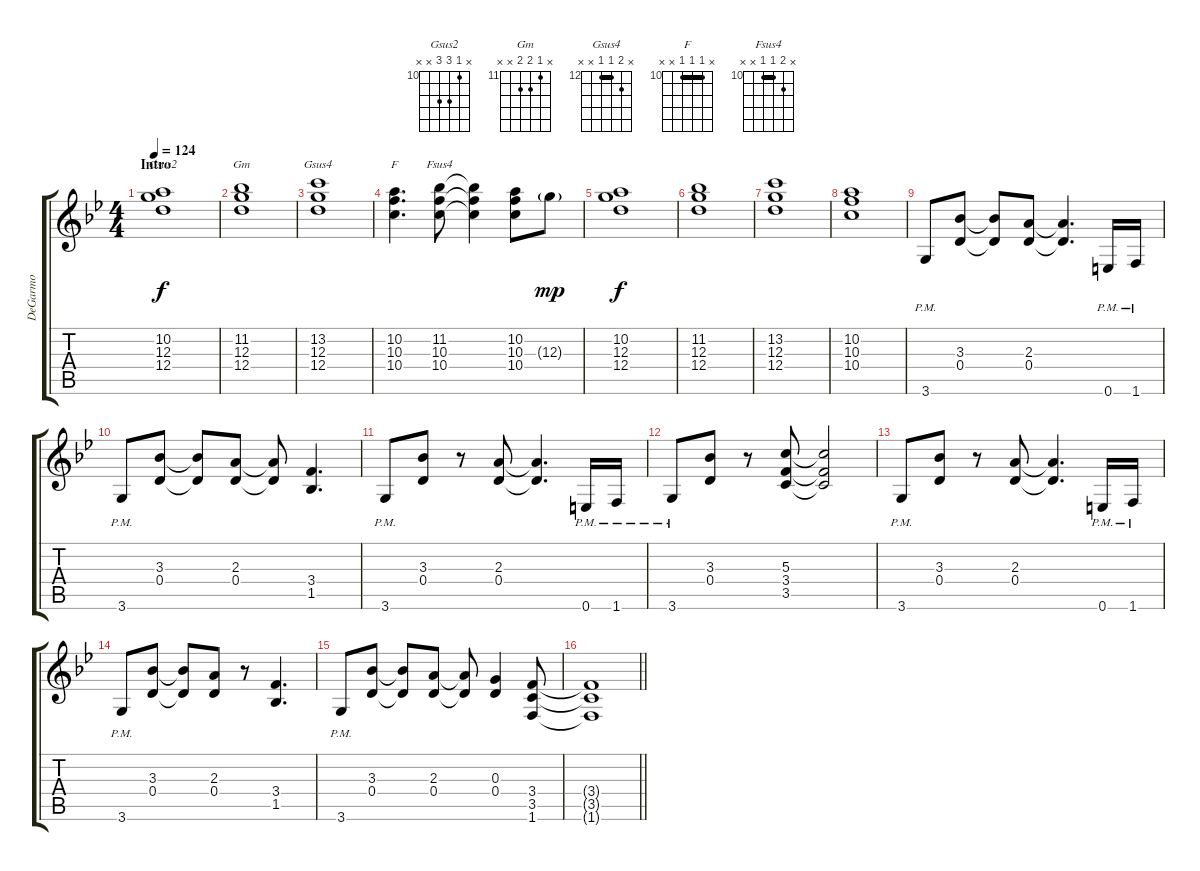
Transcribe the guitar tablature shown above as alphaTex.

\track ("DeGarmo" "DeGarmo") {instrument distortionguitar}
\staff {score tabs}
\tuning (E4 B3 G3 D3 A2 E2) {hide}
\chord ("Gsus2" x 10 12 12 x x) {firstfret 10}
\chord ("Gm" x 11 12 12 x x) {firstfret 11}
\chord ("Gsus4" x 13 12 12 x x) {firstfret 12 barre 12}
\chord ("F" x 10 10 10 x x) {firstfret 10 barre 10}
\chord ("Fsus4" x 11 10 10 x x) {firstfret 10 barre 10}
\ts (4 4)
\section ("" "Intro")
\tempo 124
\clef g2
\ks gminor
(10.2 12.3 12.4).1{ch "Gsus2" dy f instrument distortionguitar} |
(11.2 12.3 12.4).1{ch "Gm"} |
(13.2 12.3 12.4).1{ch "Gsus4"} |
(10.2 10.3 10.4).4{d ch "F"} (11.2 10.3 10.4).8{ch "Fsus4"} (11.2{t} 10.3{t} 10.4{t}).4 (10.2 10.3 10.4).8 12.3{g}.8{dy mp} |
(10.2 12.3 12.4).1{dy f} |
(11.2 12.3 12.4).1 |
(13.2 12.3 12.4).1 |
(10.2 10.3 10.4).1 |
3.6{pm}.8 (3.3 0.4).8 (3.3{t} 0.4{t}).8 (2.3 0.4).8 (2.3{t} 0.4{t}).4{d} 0.6{pm}.16 1.6{pm}.16 |
3.6{pm}.8 (3.3 0.4).8 (3.3{t} 0.4{t}).8 (2.3 0.4).8 (2.3{t} 0.4{t}).8 (3.4 1.5).4{d} |
3.6{pm}.8 (3.3 0.4).8 r.8 (2.3 0.4).8 (2.3{t} 0.4{t}).4{d} 0.6{pm}.16 1.6{pm}.16 |
3.6{pm}.8 (3.3 0.4).8 r.8 (5.3 3.4 3.5).8 (5.3{t} 3.4{t} 3.5{t}).2 |
3.6{pm}.8 (3.3 0.4).8 r.8 (2.3 0.4).8 (2.3{t} 0.4{t}).4{d} 0.6{pm}.16 1.6{pm}.16 |
3.6{pm}.8 (3.3 0.4).8 (3.3{t} 0.4{t}).8 (2.3 0.4).8 r.8 (3.4 1.5).4{d} |
3.6{pm}.8 (3.3 0.4).8 (3.3{t} 0.4{t}).8 (2.3 0.4).8 (2.3{t} 0.4{t}).8 (0.3 0.4).4 (3.4 3.5 1.6).8 |
\barLineRight lightlight
(3.4{t} 3.5{t} 1.6{t}).1
